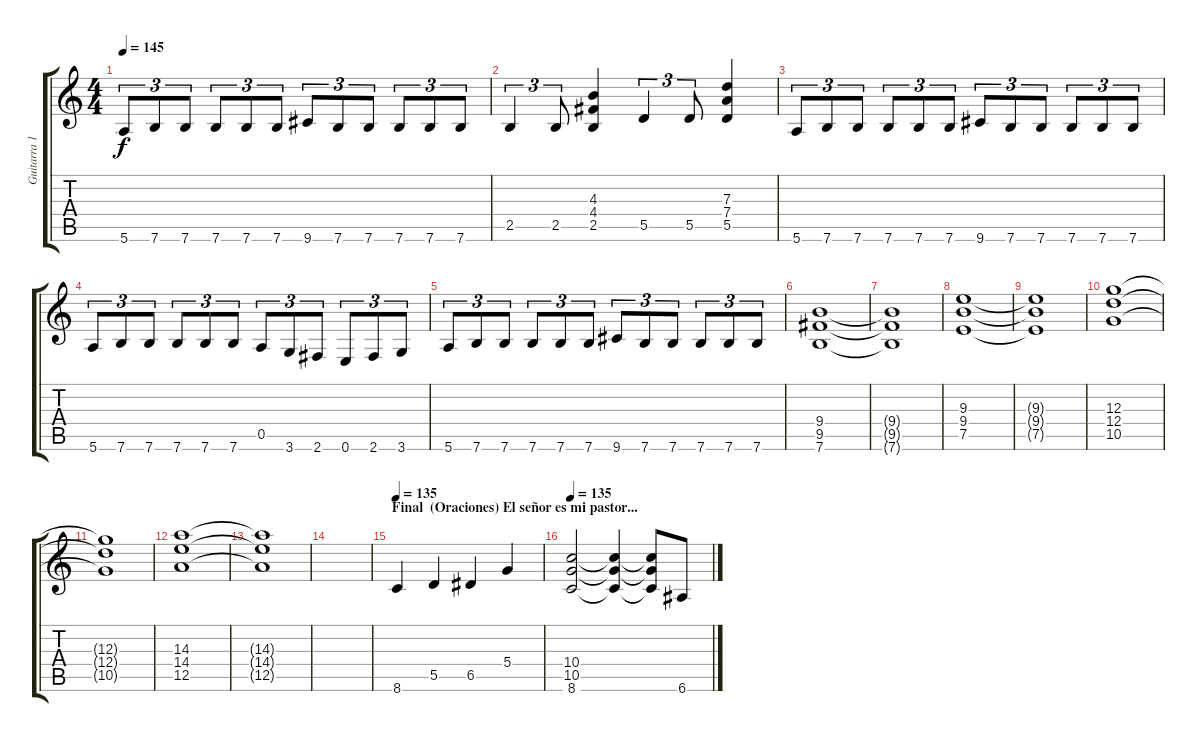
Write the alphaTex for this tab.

\track ("Guitarra 1" "Guitarra 1") {instrument overdrivenguitar}
\staff {score tabs}
\tuning (E4 B3 G3 D3 A2 E2) {hide}
\ts (4 4)
\tempo 145
\clef g2
\ks c
5.6.8{tu (3 2) dy f} 7.6.8{tu (3 2)} 7.6.8{tu (3 2)} 7.6.8{tu (3 2)} 7.6.8{tu (3 2)} 7.6.8{tu (3 2)} 9.6.8{tu (3 2)} 7.6.8{tu (3 2)} 7.6.8{tu (3 2)} 7.6.8{tu (3 2)} 7.6.8{tu (3 2)} 7.6.8{tu (3 2)} |
2.5.4{tu (3 2)} 2.5.8{tu (3 2)} (4.3 4.4 2.5).4 5.5.4{tu (3 2)} 5.5.8{tu (3 2)} (7.3 7.4 5.5).4 |
5.6.8{tu (3 2)} 7.6.8{tu (3 2)} 7.6.8{tu (3 2)} 7.6.8{tu (3 2)} 7.6.8{tu (3 2)} 7.6.8{tu (3 2)} 9.6.8{tu (3 2)} 7.6.8{tu (3 2)} 7.6.8{tu (3 2)} 7.6.8{tu (3 2)} 7.6.8{tu (3 2)} 7.6.8{tu (3 2)} |
5.6.8{tu (3 2)} 7.6.8{tu (3 2)} 7.6.8{tu (3 2)} 7.6.8{tu (3 2)} 7.6.8{tu (3 2)} 7.6.8{tu (3 2)} 0.5.8{tu (3 2)} 3.6.8{tu (3 2)} 2.6.8{tu (3 2)} 0.6.8{tu (3 2)} 2.6.8{tu (3 2)} 3.6.8{tu (3 2)} |
5.6.8{tu (3 2)} 7.6.8{tu (3 2)} 7.6.8{tu (3 2)} 7.6.8{tu (3 2)} 7.6.8{tu (3 2)} 7.6.8{tu (3 2)} 9.6.8{tu (3 2)} 7.6.8{tu (3 2)} 7.6.8{tu (3 2)} 7.6.8{tu (3 2)} 7.6.8{tu (3 2)} 7.6.8{tu (3 2)} |
(9.4 9.5 7.6).1 |
(9.4{t} 9.5{t} 7.6{t}).1 |
(9.3 9.4 7.5).1 |
(9.3{t} 9.4{t} 7.5{t}).1 |
(12.3 12.4 10.5).1 |
(12.3{t} 12.4{t} 10.5{t}).1 |
(14.3 14.4 12.5).1 |
(14.3{t} 14.4{t} 12.5{t}).1 |
|
\section ("" "Final  (Oraciones) El señor es mi pastor...")
\tempo 135
8.6.4 5.5.4 6.5.4 5.4.4 |
\tempo 140
\tempo 135
(10.4 10.5 8.6).2 (10.4{t} 10.5{t} 8.6{t}).4 (10.4{t} 10.5{t} 8.6{t}).8 6.6.8
